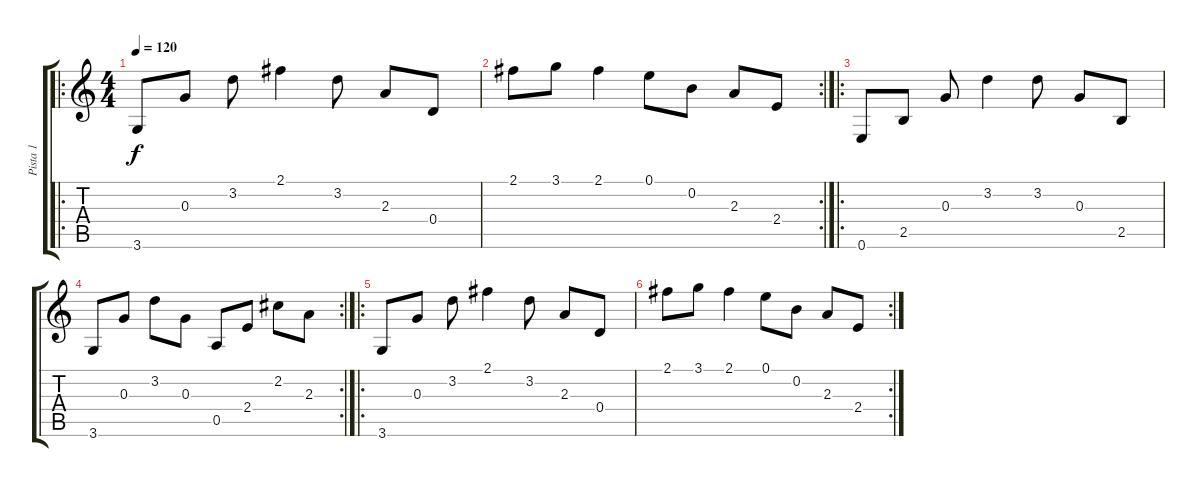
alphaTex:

\track ("Pista 1" "Pista 1") {instrument electricguitarclean}
\staff {score tabs}
\tuning (E4 B3 G3 D3 A2 E2) {hide}
\ro
\ts (4 4)
\tempo 120
\clef g2
\ks c
3.6.8{dy f} 0.3.8 3.2.8 2.1.4 3.2.8 2.3.8 0.4.8 |
\rc 2
2.1.8 3.1.8 2.1.4 0.1.8 0.2.8 2.3.8 2.4.8 |
\ro
0.6.8 2.5.8 0.3.8 3.2.4 3.2.8 0.3.8 2.5.8 |
\rc 2
3.6.8 0.3.8 3.2.8 0.3.8 0.5.8 2.4.8 2.2.8 2.3.8 |
\ro
3.6.8 0.3.8 3.2.8 2.1.4 3.2.8 2.3.8 0.4.8 |
\rc 2
2.1.8 3.1.8 2.1.4 0.1.8 0.2.8 2.3.8 2.4.8
